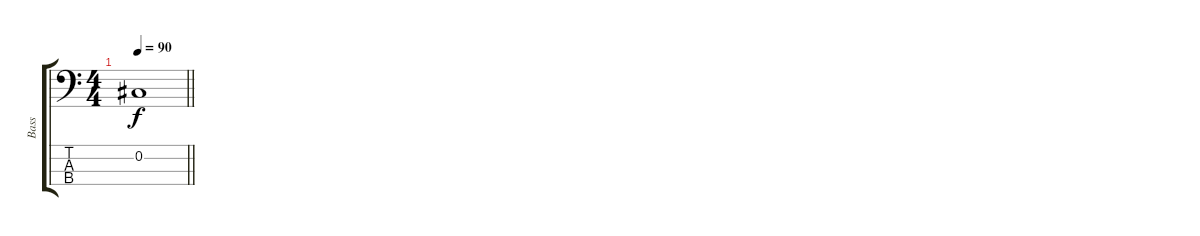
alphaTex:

\track ("Bass" "Bass") {instrument electricbassfinger}
\staff {score tabs}
\tuning (Gb2 Db2 Ab1 Eb1) {hide}
\ts (4 4)
\tempo 90
\clef f4
\barLineRight lightlight
\ks c
0.2{t}.1{dy f}
